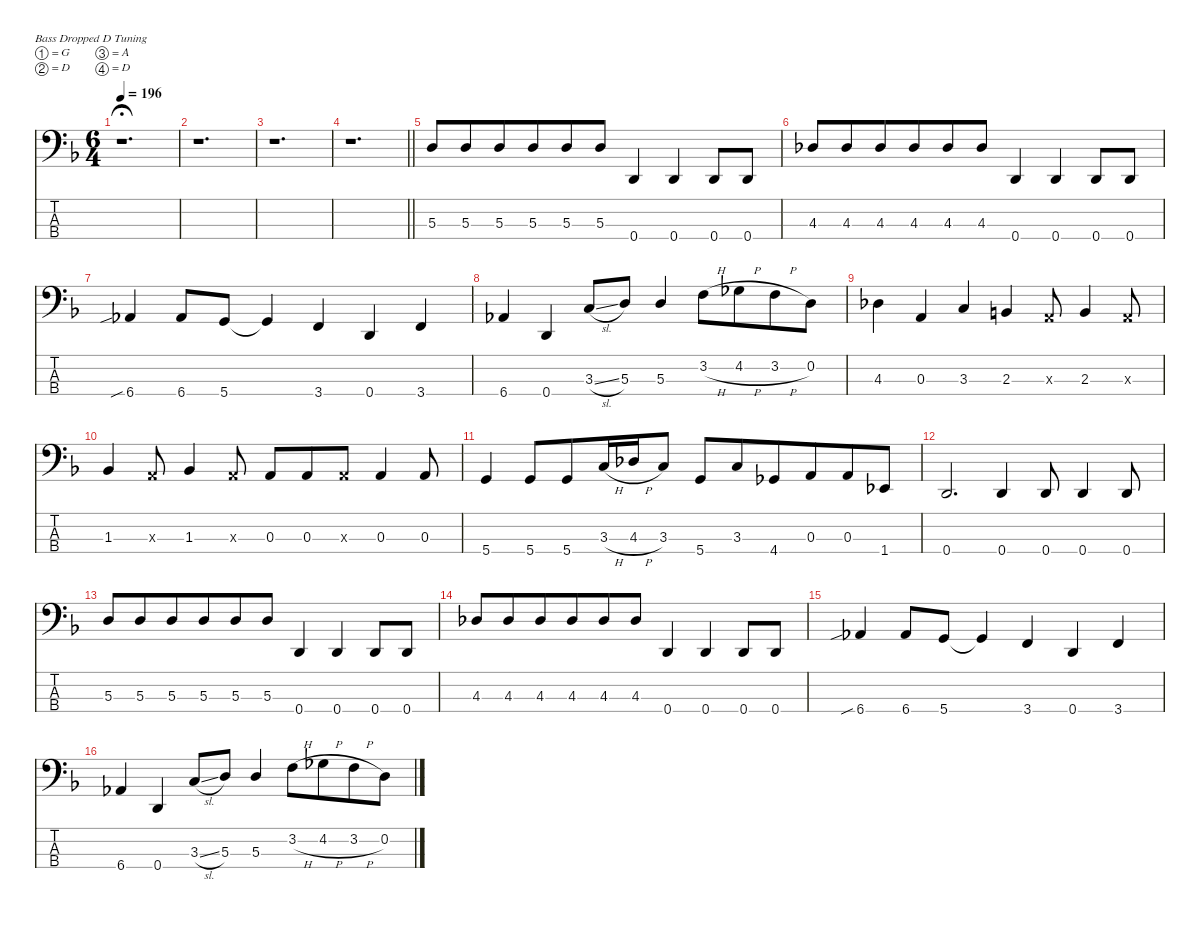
\defaultSystemsLayout 4
\hideDynamics
\bracketExtendMode nobrackets
\singleTrackTrackNamePolicy hidden
\multiTrackTrackNamePolicy hidden
\firstSystemTrackNameMode fullname
\firstSystemTrackNameOrientation horizontal
\otherSystemsTrackNameOrientation horizontal
\track ("Martin Mendez" "el.bs.") {defaultSystemsLayout 4 instrument electricbassfinger}
\staff {score tabs}
\tuning (G2 D2 A1 D1)
\ts (6 4)
\beaming (8 6 6)
\tempo 196
\clef f4
\ks dminor
r.1{d dy f fermata (medium 0) instrument electricbassfinger beam Down} |
r.1{d beam Down} |
r.1{d beam Down} |
\barLineRight lightlight
r.1{d beam Down} |
5.3{acc forcenatural}.8{beam Up} 5.3{acc forcenatural}.8{beam Up} 5.3{acc forcenatural}.8{beam Up} 5.3{acc forcenatural}.8{beam Up} 5.3{acc forcenatural}.8{beam Up} 5.3{acc forcenatural}.8{beam Up} 0.4{acc forcenatural}.4{beam Up} 0.4{acc forcenatural}.4{beam Up} 0.4{acc forcenatural}.8{beam Up} 0.4{acc forcenatural}.8{beam Up} |
4.3{acc b}.8{beam Up} 4.3{acc b}.8{beam Up} 4.3{acc b}.8{beam Up} 4.3{acc b}.8{beam Up} 4.3{acc b}.8{beam Up} 4.3{acc b}.8{beam Up} 0.4{acc forcenatural}.4{beam Up} 0.4{acc forcenatural}.4{beam Up} 0.4{acc forcenatural}.8{beam Up} 0.4{acc forcenatural}.8{beam Up} |
6.4{sib acc b}.4{beam Up} 6.4{acc b}.8{beam Up} 5.4{acc forcenatural}.8{beam Up} 5.4{t acc forcenatural}.4{beam Up} 3.4{acc forcenatural}.4{beam Up} 0.4{acc forcenatural}.4{beam Up} 3.4{acc forcenatural}.4{beam Up} |
6.4{acc b}.4{beam Up} 0.4{acc forcenatural}.4{beam Up} 3.3{sl acc forcenatural}.8{beam Up} 5.3{acc forcenatural}.8{beam Up} 5.3{acc forcenatural}.4{beam Up} 3.2{h acc forcenatural}.8{beam Down} 4.2{h acc b}.8{beam Down} 3.2{h acc forcenatural}.8{beam Down} 0.2{acc forcenatural}.8{beam Down} |
4.3{acc b}.4{beam Down} 0.3{acc forcenatural}.4{beam Up} 3.3{acc forcenatural}.4{beam Up} 2.3{acc forcenatural}.4{beam Up} 0.3{x acc forcenatural}.8{beam Up} 2.3{acc forcenatural}.4{beam Up} 0.3{x acc forcenatural}.8{beam Up} |
1.3{acc b}.4{beam Up} 0.3{x acc forcenatural}.8{beam Up} 1.3{acc b}.4{beam Up} 0.3{x acc forcenatural}.8{beam Up} 0.3{acc forcenatural}.8{beam Up} 0.3{acc forcenatural}.8{beam Up} 0.3{x acc forcenatural}.8{beam Up} 0.3{acc forcenatural}.4{beam Up} 0.3{acc forcenatural}.8{beam Up} |
5.4{acc forcenatural}.4{beam Up} 5.4{acc forcenatural}.8{beam Up} 5.4{acc forcenatural}.8{beam Up} 3.3{h acc forcenatural}.16{beam Up} 4.3{h acc b}.16{beam Up} 3.3{acc forcenatural}.8{beam Up} 5.4{acc forcenatural}.8{beam Up} 3.3{acc forcenatural}.8{beam Up} 4.4{acc b}.8{beam Up} 0.3{acc forcenatural}.8{beam Up} 0.3{acc forcenatural}.8{beam Up} 1.4{acc b}.8{beam Up} |
0.4{acc forcenatural}.2{d beam Up} 0.4{acc forcenatural}.4{beam Up} 0.4{acc forcenatural}.8{beam Up} 0.4{acc forcenatural}.4{beam Up} 0.4{acc forcenatural}.8{beam Up} |
5.3{acc forcenatural}.8{beam Up} 5.3{acc forcenatural}.8{beam Up} 5.3{acc forcenatural}.8{beam Up} 5.3{acc forcenatural}.8{beam Up} 5.3{acc forcenatural}.8{beam Up} 5.3{acc forcenatural}.8{beam Up} 0.4{acc forcenatural}.4{beam Up} 0.4{acc forcenatural}.4{beam Up} 0.4{acc forcenatural}.8{beam Up} 0.4{acc forcenatural}.8{beam Up} |
4.3{acc b}.8{beam Up} 4.3{acc b}.8{beam Up} 4.3{acc b}.8{beam Up} 4.3{acc b}.8{beam Up} 4.3{acc b}.8{beam Up} 4.3{acc b}.8{beam Up} 0.4{acc forcenatural}.4{beam Up} 0.4{acc forcenatural}.4{beam Up} 0.4{acc forcenatural}.8{beam Up} 0.4{acc forcenatural}.8{beam Up} |
6.4{sib acc b}.4{beam Up} 6.4{acc b}.8{beam Up} 5.4{acc forcenatural}.8{beam Up} 5.4{t acc forcenatural}.4{beam Up} 3.4{acc forcenatural}.4{beam Up} 0.4{acc forcenatural}.4{beam Up} 3.4{acc forcenatural}.4{beam Up} |
6.4{acc b}.4{beam Up} 0.4{acc forcenatural}.4{beam Up} 3.3{sl acc forcenatural}.8{beam Up} 5.3{acc forcenatural}.8{beam Up} 5.3{acc forcenatural}.4{beam Up} 3.2{h acc forcenatural}.8{beam Down} 4.2{h acc b}.8{beam Down} 3.2{h acc forcenatural}.8{beam Down} 0.2{acc forcenatural}.8{beam Down}
